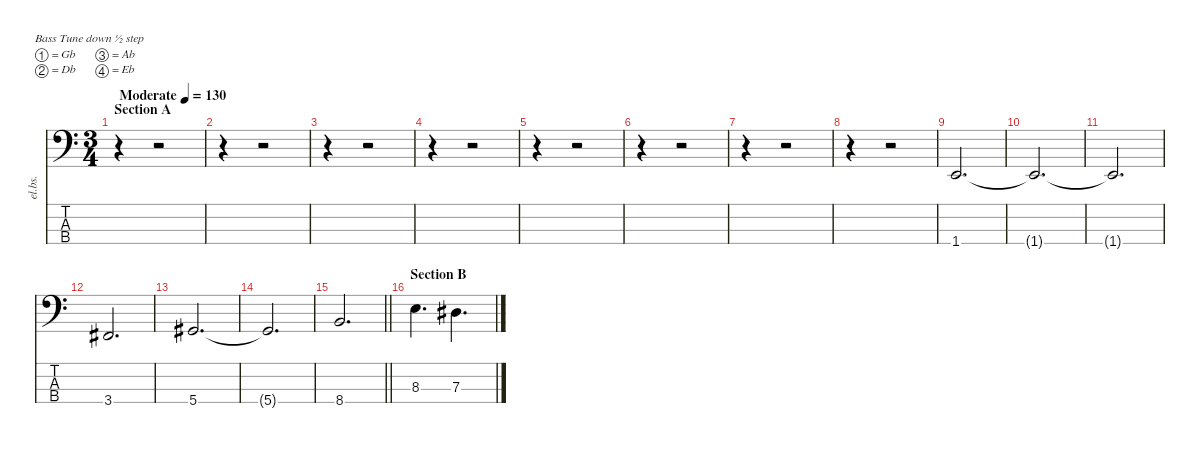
\defaultSystemsLayout 4
\hideDynamics
\bracketExtendMode nobrackets
\otherSystemsTrackNameOrientation horizontal
\track ("Track 4" "el.bs.") {instrument electricbasspick}
\staff {score tabs}
\tuning (Gb2 Db2 Ab1 Eb1)
\ts (3 4)
\beaming (8 2 2 2)
\section ("" "Section A")
\tempo (130 "Moderate")
\clef f4
\ks c
r.4{dy f instrument electricbasspick beam Down} r.2{beam Down} |
r.4{beam Down} r.2{beam Down} |
r.4{beam Down} r.2{beam Down} |
r.4{beam Down} r.2{beam Down} |
r.4{beam Down} r.2{beam Down} |
r.4{beam Down} r.2{beam Down} |
r.4{beam Down} r.2{beam Down} |
r.4{beam Down} r.2{beam Down} |
1.4.2{d beam Up} |
1.4{t}.2{d beam Up} |
1.4{t}.2{d beam Up} |
3.4{acc #}.2{d beam Up} |
5.4{acc #}.2{d beam Up} |
5.4{t acc #}.2{d beam Up} |
\barLineRight lightlight
8.4.2{d beam Up} |
\section ("" "Section B")
8.3.4{d beam Down} 7.3{acc #}.4{d beam Down}
